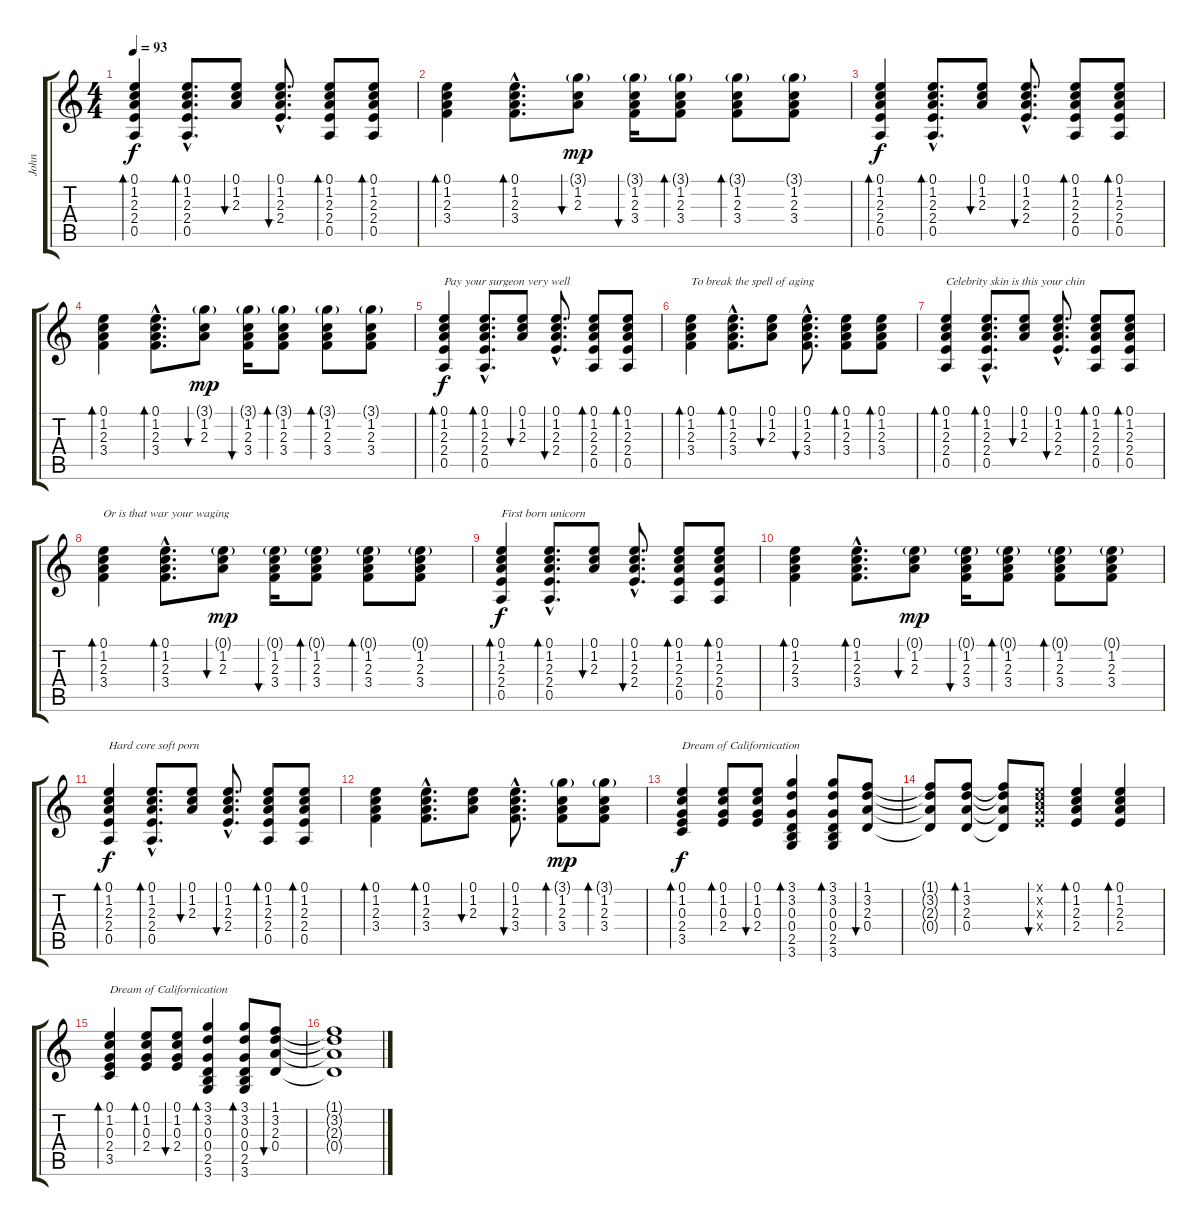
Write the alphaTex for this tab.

\track ("John" "John") {instrument electricguitarjazz}
\staff {score tabs}
\tuning (E4 B3 G3 D3 A2 E2) {hide}
\ts (4 4)
\tempo 93
\clef g2
\ks c
(0.1 1.2 2.3 2.4 0.5).4{bd 60 dy f} (0.1{hac} 1.2{hac} 2.3{hac} 2.4{hac} 0.5{hac}).8{d bd 60} (0.1 1.2 2.3).8{bu 60} (0.1{hac} 1.2{hac} 2.3{hac} 2.4{hac}).8{d bu 60} (0.1 1.2 2.3 2.4 0.5).8{bd 60} (0.1 1.2 2.3 2.4 0.5).8{bd 60} |
(0.1 1.2 2.3 3.4).4{bd 60} (0.1{hac} 1.2{hac} 2.3{hac} 3.4{hac}).8{d bd 60} (3.1{g} 1.2 2.3).8{bu 60 dy mp} (3.1{g} 1.2 2.3 3.4).16{bu 60} (3.1{g} 1.2 2.3 3.4).8{bd 60} (3.1{g} 1.2 2.3 3.4).8{bd 60} (3.1{g} 1.2 2.3 3.4).8 |
(0.1 1.2 2.3 2.4 0.5).4{bd 60 dy f} (0.1{hac} 1.2{hac} 2.3{hac} 2.4{hac} 0.5{hac}).8{d bd 60} (0.1 1.2 2.3).8{bu 60} (0.1{hac} 1.2{hac} 2.3{hac} 2.4{hac}).8{d bu 60} (0.1 1.2 2.3 2.4 0.5).8{bd 60} (0.1 1.2 2.3 2.4 0.5).8{bd 60} |
(0.1 1.2 2.3 3.4).4{bd 60} (0.1{hac} 1.2{hac} 2.3{hac} 3.4{hac}).8{d bd 60} (3.1{g} 1.2 2.3).8{bu 60 dy mp} (3.1{g} 1.2 2.3 3.4).16{bu 60} (3.1{g} 1.2 2.3 3.4).8{bd 60} (3.1{g} 1.2 2.3 3.4).8{bd 60} (3.1{g} 1.2 2.3 3.4).8 |
(0.1 1.2 2.3 2.4 0.5).4{bd 60 txt "Pay your surgeon very well" dy f} (0.1{hac} 1.2{hac} 2.3{hac} 2.4{hac} 0.5{hac}).8{d bd 60} (0.1 1.2 2.3).8{bu 60} (0.1{hac} 1.2{hac} 2.3{hac} 2.4{hac}).8{d bu 60} (0.1 1.2 2.3 2.4 0.5).8{bd 60} (0.1 1.2 2.3 2.4 0.5).8{bd 60} |
(0.1 1.2 2.3 3.4).4{bd 60 txt "To break the spell of aging"} (0.1{hac} 1.2{hac} 2.3{hac} 3.4{hac}).8{d bd 60} (0.1 1.2 2.3).8{bu 60} (0.1{hac} 1.2{hac} 2.3{hac} 3.4{hac}).8{d bu 60} (0.1 1.2 2.3 3.4).8{bd 60} (0.1 1.2 2.3 3.4).8{bd 60} |
(0.1 1.2 2.3 2.4 0.5).4{bd 60 txt "Celebrity skin is this your chin"} (0.1{hac} 1.2{hac} 2.3{hac} 2.4{hac} 0.5{hac}).8{d bd 60} (0.1 1.2 2.3).8{bu 60} (0.1{hac} 1.2{hac} 2.3{hac} 2.4{hac}).8{d bu 60} (0.1 1.2 2.3 2.4 0.5).8{bd 60} (0.1 1.2 2.3 2.4 0.5).8{bd 60} |
(0.1 1.2 2.3 3.4).4{bd 60 txt "Or is that war your waging"} (0.1{hac} 1.2{hac} 2.3{hac} 3.4{hac}).8{d bd 60} (0.1{g} 1.2 2.3).8{bu 60 dy mp} (0.1{g} 1.2 2.3 3.4).16{bu 60} (0.1{g} 1.2 2.3 3.4).8{bd 60} (0.1{g} 1.2 2.3 3.4).8{bd 60} (0.1{g} 1.2 2.3 3.4).8 |
(0.1 1.2 2.3 2.4 0.5).4{bd 60 txt "First born unicorn" dy f} (0.1{hac} 1.2{hac} 2.3{hac} 2.4{hac} 0.5{hac}).8{d bd 60} (0.1 1.2 2.3).8{bu 60} (0.1{hac} 1.2{hac} 2.3{hac} 2.4{hac}).8{d bu 60} (0.1 1.2 2.3 2.4 0.5).8{bd 60} (0.1 1.2 2.3 2.4 0.5).8{bd 60} |
(0.1 1.2 2.3 3.4).4{bd 60} (0.1{hac} 1.2{hac} 2.3{hac} 3.4{hac}).8{d bd 60} (0.1{g} 1.2 2.3).8{bu 60 dy mp} (0.1{g} 1.2 2.3 3.4).16{bu 60} (0.1{g} 1.2 2.3 3.4).8{bd 60} (0.1{g} 1.2 2.3 3.4).8{bd 60} (0.1{g} 1.2 2.3 3.4).8 |
(0.1 1.2 2.3 2.4 0.5).4{bd 60 txt "Hard core soft porn" dy f} (0.1{hac} 1.2{hac} 2.3{hac} 2.4{hac} 0.5{hac}).8{d bd 60} (0.1 1.2 2.3).8{bu 60} (0.1{hac} 1.2{hac} 2.3{hac} 2.4{hac}).8{d bu 60} (0.1 1.2 2.3 2.4 0.5).8{bd 60} (0.1 1.2 2.3 2.4 0.5).8{bd 60} |
(0.1 1.2 2.3 3.4).4{bd 60} (0.1{hac} 1.2{hac} 2.3{hac} 3.4{hac}).8{d bd 60} (0.1 1.2 2.3).8{bu 60} (0.1{hac} 1.2{hac} 2.3{hac} 3.4{hac}).8{d bu 60} (3.1{g} 1.2 2.3 3.4).8{bd 60 dy mp} (3.1{g} 1.2 2.3 3.4).8{bd 60} |
(0.1 1.2 0.3 2.4 3.5).4{bd 60 txt "Dream of Californication" dy f} (0.1 1.2 0.3 2.4).8{bd 60} (0.1 1.2 0.3 2.4).8{bu 60} (3.1 3.2 0.3 0.4 2.5 3.6).4{bd 60} (3.1 3.2 0.3 0.4 2.5 3.6).8{bd 60} (1.1 3.2 2.3 0.4).8{bu 60} |
(1.1{t} 3.2{t} 2.3{t} 0.4{t}).8 (1.1 3.2 2.3 0.4).8{bd 60} (1.1{t} 3.2{t} 2.3{t} 0.4{t}).8 (0.1{x} 1.2{x} 2.3{x} 2.4{x}).8{bu 60} (0.1 1.2 2.3 2.4).4{bd 60} (0.1 1.2 2.3 2.4).4{bd 60} |
(0.1 1.2 0.3 2.4 3.5).4{bd 60 txt "Dream of Californication"} (0.1 1.2 0.3 2.4).8{bd 60} (0.1 1.2 0.3 2.4).8{bu 60} (3.1 3.2 0.3 0.4 2.5 3.6).4{bd 60} (3.1 3.2 0.3 0.4 2.5 3.6).8{bd 60} (1.1 3.2 2.3 0.4).8{bu 60} |
(1.1{t} 3.2{t} 2.3{t} 0.4{t}).1
